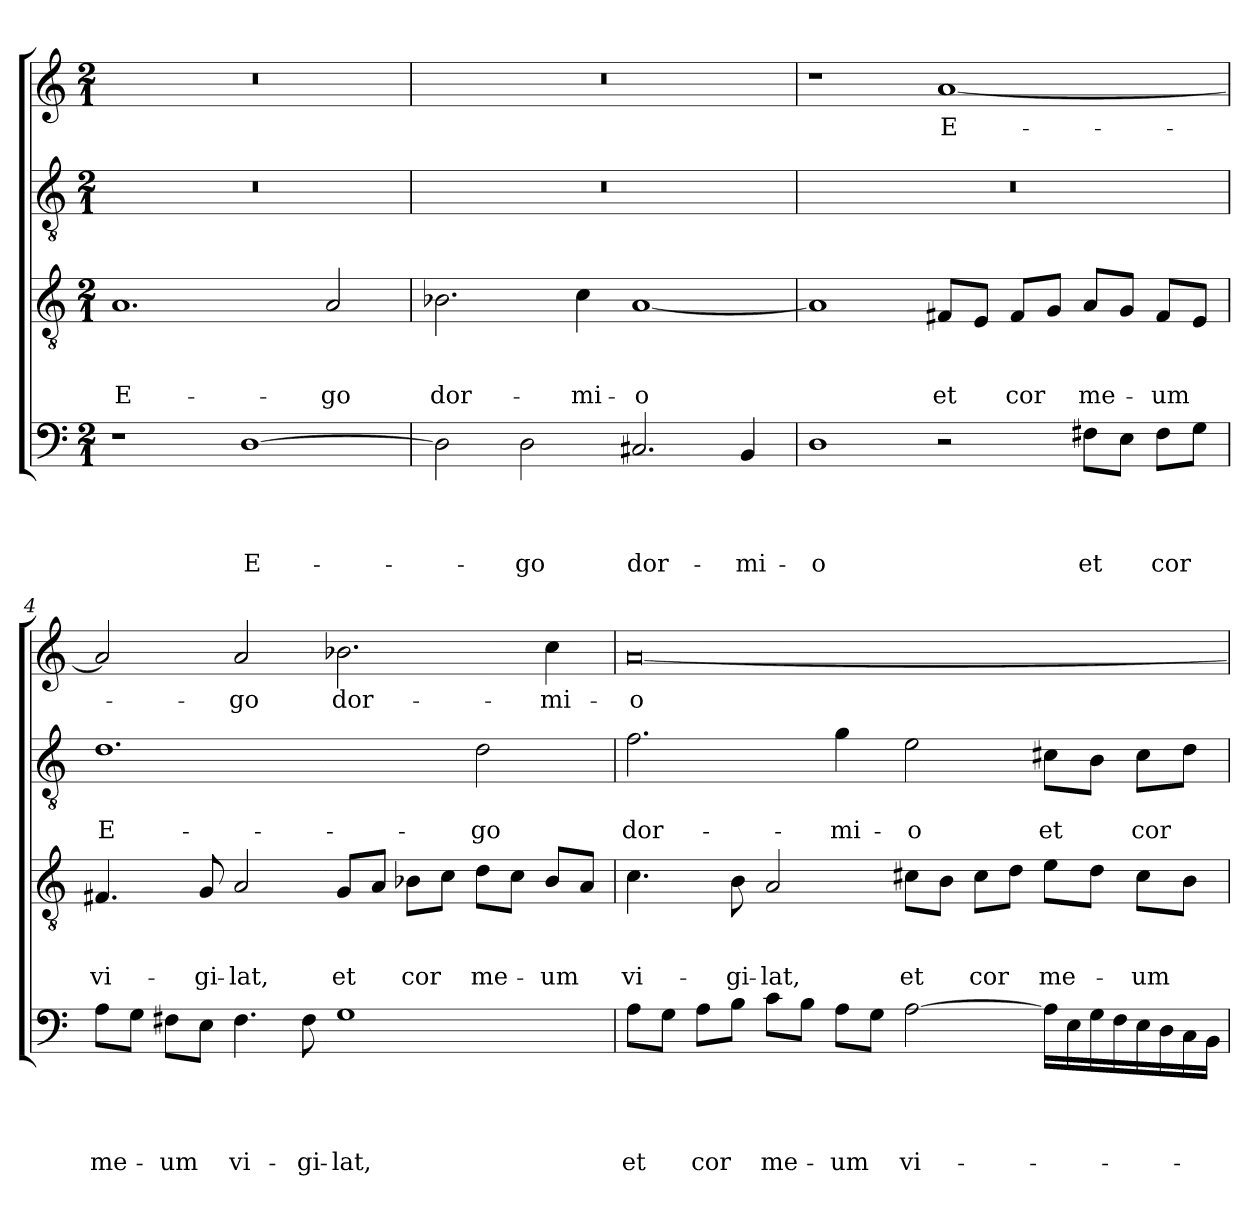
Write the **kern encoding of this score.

**kern	**text	**text	**text	**text	**kern	**text	**text	**text	**kern	**text	**text	**kern	**text
*part4	*part4	*part4	*part4	*part4	*part3	*part3	*part3	*part3	*part2	*part2	*part2	*part1	*part1
*staff4	*staff4	*staff4	*staff4	*staff4	*staff3	*staff3	*staff3	*staff3	*staff2	*staff2	*staff2	*staff1	*staff1
*clefF4	*	*	*	*	*clefGv2	*	*	*	*clefGv2	*	*	*clefG2	*
*k[]	*	*	*	*	*k[]	*	*	*	*k[]	*	*	*k[]	*
*C:	*	*	*	*	*C:	*	*	*	*C:	*	*	*C:	*
*M2/1	*	*	*	*	*M2/1	*	*	*	*M2/1	*	*	*M2/1	*
=1	=1	=1	=1	=1	=1	=1	=1	=1	=1	=1	=1	=1	=1
!	!	!	!	!	!	!	!	!LO:LY:b	!	!	!	!	!
1r	.	.	.	.	1.A	.	.	E-	0r	.	.	0r	.
!	!	!	!	!LO:LY:b	!	!	!	!	!	!	!	!	!
[1D	.	.	.	E-	.	.	.	.	.	.	.	.	.
!	!	!	!	!	!	!	!	!LO:LY:b	!	!	!	!	!
.	.	.	.	.	2A/	.	.	-go	.	.	.	.	.
=2	=2	=2	=2	=2	=2	=2	=2	=2	=2	=2	=2	=2	=2
!	!	!	!	!	!	!	!	!LO:LY:b	!	!	!	!	!
2D\]	.	.	.	.	2.B-X\	.	.	dor-	0r	.	.	0r	.
!	!	!	!	!LO:LY:b	!	!	!	!	!	!	!	!	!
2D\	.	.	.	-go	.	.	.	.	.	.	.	.	.
!	!	!	!	!	!	!	!	!LO:LY:b	!	!	!	!	!
.	.	.	.	.	4c\	.	.	-mi-	.	.	.	.	.
!	!	!	!	!LO:LY:b	!	!	!	!LO:LY:b	!	!	!	!	!
2.C#X/	.	.	.	dor-	[1A	.	.	-o	.	.	.	.	.
!	!	!	!	!LO:LY:b	!	!	!	!	!	!	!	!	!
4BB/	.	.	.	-mi-	.	.	.	.	.	.	.	.	.
=3	=3	=3	=3	=3	=3	=3	=3	=3	=3	=3	=3	=3	=3
!	!	!	!	!LO:LY:b	!	!	!	!	!	!	!	!	!
1D	.	.	.	-o	1A]	.	.	.	0r	.	.	1r	.
!	!	!	!	!	!	!	!	!LO:LY:b	!	!	!	!	!LO:LY:b
2r	.	.	.	.	8F#X/L	.	.	et	.	.	.	[1a	E-
.	.	.	.	.	8E/J	.	.	.	.	.	.	.	.
!	!	!	!	!	!	!	!	!LO:LY:b	!	!	!	!	!
.	.	.	.	.	8F#/L	.	.	cor	.	.	.	.	.
.	.	.	.	.	8G/J	.	.	.	.	.	.	.	.
!	!	!	!	!LO:LY:b	!	!	!	!LO:LY:b	!	!	!	!	!
8F#X\L	.	.	.	et	8A/L	.	.	me-	.	.	.	.	.
8E\J	.	.	.	.	8G/J	.	.	.	.	.	.	.	.
!	!	!	!	!LO:LY:b	!	!	!	!LO:LY:b	!	!	!	!	!
8F#\L	.	.	.	cor	8F#/L	.	.	-um	.	.	.	.	.
8G\J	.	.	.	.	8E/J	.	.	.	.	.	.	.	.
=4	=4	=4	=4	=4	=4	=4	=4	=4	=4	=4	=4	=4	=4
!	!	!	!	!LO:LY:b	!	!	!	!LO:LY:b	!	!	!LO:LY:b	!	!
8A\L	.	.	.	me-	4.F#X/	.	.	vi-	1.d	.	E-	2a/]	.
8G\J	.	.	.	.	.	.	.	.	.	.	.	.	.
!	!	!	!	!LO:LY:b	!	!	!	!	!	!	!	!	!
8F#X\L	.	.	.	-um	.	.	.	.	.	.	.	.	.
!	!	!	!	!	!	!	!	!LO:LY:b	!	!	!	!	!
8E\J	.	.	.	.	8G/	.	.	-gi-	.	.	.	.	.
!	!	!	!	!LO:LY:b	!	!	!	!LO:LY:b	!	!	!	!	!LO:LY:b
4.F#\	.	.	.	vi-	2A/	.	.	-lat,	.	.	.	2a/	-go
!	!	!	!	!LO:LY:b	!	!	!	!	!	!	!	!	!
8F#\	.	.	.	-gi-	.	.	.	.	.	.	.	.	.
!	!	!	!	!LO:LY:b	!	!	!	!LO:LY:b	!	!	!	!	!LO:LY:b
1G	.	.	.	-lat,	8G/L	.	.	et	.	.	.	2.b-X\	dor-
.	.	.	.	.	8A/J	.	.	.	.	.	.	.	.
!	!	!	!	!	!	!	!	!LO:LY:b	!	!	!	!	!
.	.	.	.	.	8B-X\L	.	.	cor	.	.	.	.	.
.	.	.	.	.	8c\J	.	.	.	.	.	.	.	.
!	!	!	!	!	!	!	!	!LO:LY:b	!	!	!LO:LY:b	!	!
.	.	.	.	.	8d\L	.	.	me-	2d\	.	-go	.	.
.	.	.	.	.	8c\J	.	.	.	.	.	.	.	.
!	!	!	!	!	!	!	!	!LO:LY:b	!	!	!	!	!LO:LY:b
.	.	.	.	.	8B-/L	.	.	-um	.	.	.	4cc\	-mi-
.	.	.	.	.	8A/J	.	.	.	.	.	.	.	.
!!LO:LB:g=z
=5	=5	=5	=5	=5	=5	=5	=5	=5	=5	=5	=5	=5	=5
!	!	!	!	!LO:LY:b	!	!	!	!LO:LY:b	!	!	!LO:LY:b	!	!LO:LY:b
8A\L	.	.	.	et	4.c\	.	.	vi-	2.f\	.	dor-	[0a	-o
8G\J	.	.	.	.	.	.	.	.	.	.	.	.	.
!	!	!	!	!LO:LY:b	!	!	!	!	!	!	!	!	!
8A\L	.	.	.	cor	.	.	.	.	.	.	.	.	.
!	!	!	!	!	!	!	!	!LO:LY:b	!	!	!	!	!
8B\J	.	.	.	.	8B\	.	.	-gi-	.	.	.	.	.
!	!	!	!	!LO:LY:b	!	!	!	!LO:LY:b	!	!	!	!	!
8c\L	.	.	.	me-	2A/	.	.	-lat,	.	.	.	.	.
8B\J	.	.	.	.	.	.	.	.	.	.	.	.	.
!	!	!	!	!LO:LY:b	!	!	!	!	!	!	!LO:LY:b	!	!
8A\L	.	.	.	-um	.	.	.	.	4g\	.	-mi-	.	.
8G\J	.	.	.	.	.	.	.	.	.	.	.	.	.
!	!	!	!	!LO:LY:b	!	!	!	!LO:LY:b	!	!	!LO:LY:b	!	!
[2A\	.	.	.	vi-	8c#X\L	.	.	et	2e\	.	-o	.	.
.	.	.	.	.	8B\J	.	.	.	.	.	.	.	.
!	!	!	!	!	!	!	!	!LO:LY:b	!	!	!	!	!
.	.	.	.	.	8c#\L	.	.	cor	.	.	.	.	.
.	.	.	.	.	8d\J	.	.	.	.	.	.	.	.
!	!	!	!	!	!	!	!	!LO:LY:b	!	!	!LO:LY:b	!	!
16A\LL]	.	.	.	.	8e\L	.	.	me-	8c#X\L	.	et	.	.
16E\	.	.	.	.	.	.	.	.	.	.	.	.	.
16G\	.	.	.	.	8d\J	.	.	.	8B\J	.	.	.	.
16F\	.	.	.	.	.	.	.	.	.	.	.	.	.
!	!	!	!	!	!	!	!	!LO:LY:b	!	!	!LO:LY:b	!	!
16E\	.	.	.	.	8c#\L	.	.	-um	8c#\L	.	cor	.	.
16D\	.	.	.	.	.	.	.	.	.	.	.	.	.
16C\	.	.	.	.	8B\J	.	.	.	8d\J	.	.	.	.
16BB\JJ	.	.	.	.	.	.	.	.	.	.	.	.	.
=	=	=	=	=	=	=	=	=	=	=	=	=	=
*-	*-	*-	*-	*-	*-	*-	*-	*-	*-	*-	*-	*-	*-
